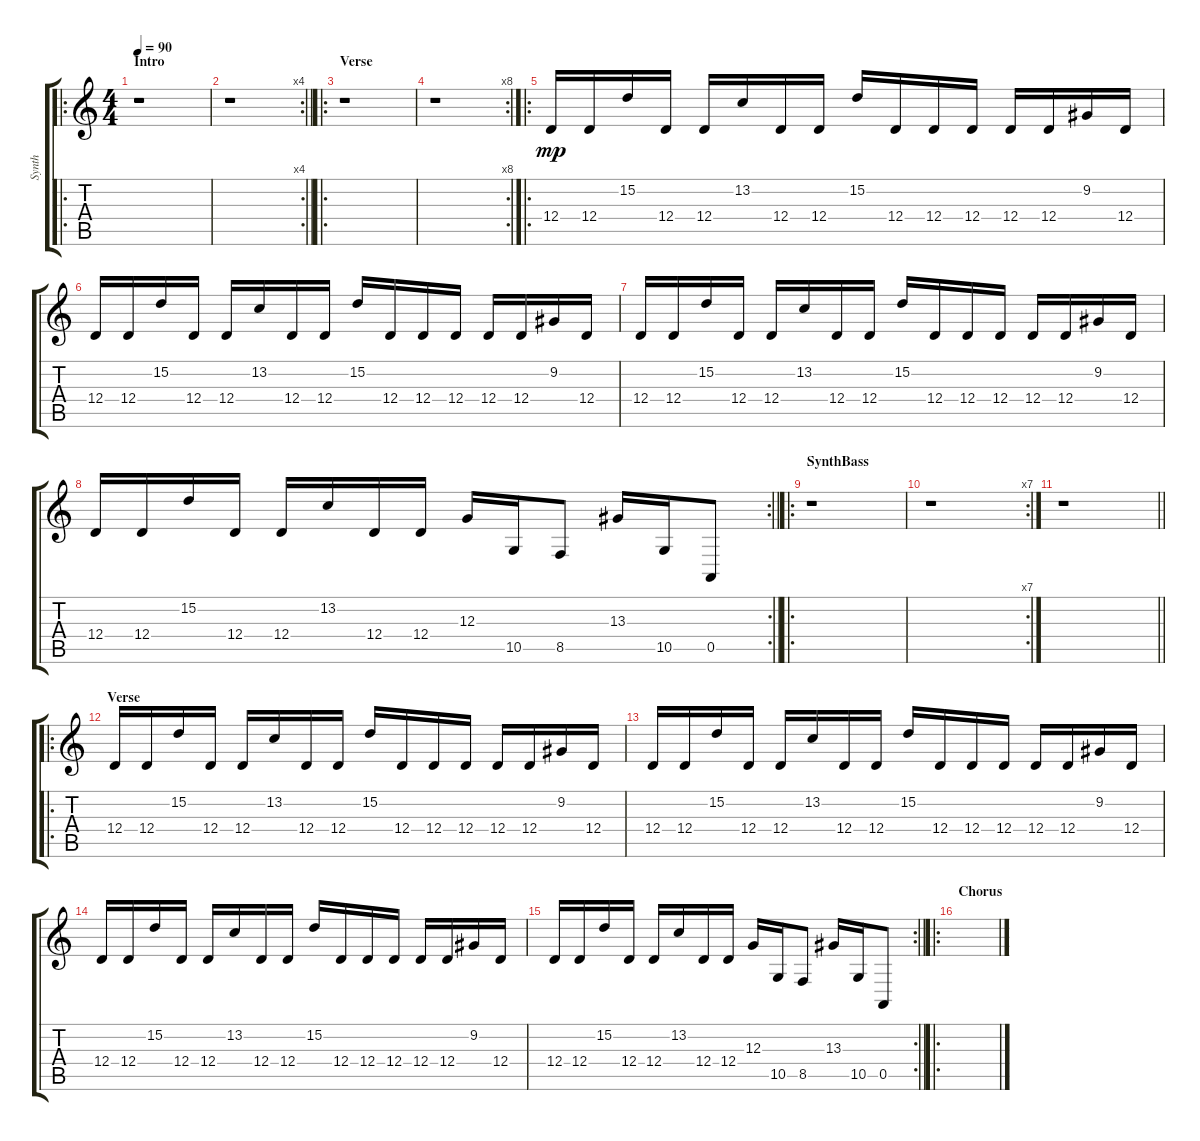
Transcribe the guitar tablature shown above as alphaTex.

\track ("Synth" "Synth") {instrument lead1square}
\staff {score tabs}
\tuning (E4 B3 G3 D3 A2 D2) {hide}
\ro
\ts (4 4)
\section ("" "Intro")
\tempo 90
\clef g2
\ks c
r.1{dy mp instrument lead1square} |
\rc 4
\barLineRight lightlight
r.1 |
\ro
\section ("" "Verse")
r.1 |
\rc 8
r.1 |
\ro
12.4.16 12.4.16 15.2.16 12.4.16 12.4.16 13.2.16 12.4.16 12.4.16 15.2.16 12.4.16 12.4.16 12.4.16 12.4.16 12.4.16 9.2.16 12.4.16 |
12.4.16 12.4.16 15.2.16 12.4.16 12.4.16 13.2.16 12.4.16 12.4.16 15.2.16 12.4.16 12.4.16 12.4.16 12.4.16 12.4.16 9.2.16 12.4.16 |
12.4.16 12.4.16 15.2.16 12.4.16 12.4.16 13.2.16 12.4.16 12.4.16 15.2.16 12.4.16 12.4.16 12.4.16 12.4.16 12.4.16 9.2.16 12.4.16 |
\rc 2
\barLineRight lightlight
12.4.16 12.4.16 15.2.16 12.4.16 12.4.16 13.2.16 12.4.16 12.4.16 12.3.16 10.5.16 8.5.8 13.3.16 10.5.16 0.5.8 |
\ro
\section ("" "SynthBass")
r.1 |
\rc 7
r.1 |
\barLineRight lightlight
r.1 |
\ro
\section ("" "Verse")
12.4.16 12.4.16 15.2.16 12.4.16 12.4.16 13.2.16 12.4.16 12.4.16 15.2.16 12.4.16 12.4.16 12.4.16 12.4.16 12.4.16 9.2.16 12.4.16 |
12.4.16 12.4.16 15.2.16 12.4.16 12.4.16 13.2.16 12.4.16 12.4.16 15.2.16 12.4.16 12.4.16 12.4.16 12.4.16 12.4.16 9.2.16 12.4.16 |
12.4.16 12.4.16 15.2.16 12.4.16 12.4.16 13.2.16 12.4.16 12.4.16 15.2.16 12.4.16 12.4.16 12.4.16 12.4.16 12.4.16 9.2.16 12.4.16 |
\rc 2
\barLineRight lightlight
12.4.16 12.4.16 15.2.16 12.4.16 12.4.16 13.2.16 12.4.16 12.4.16 12.3.16 10.5.16 8.5.8 13.3.16 10.5.16 0.5.8 |
\ro
\section ("" "Chorus")
